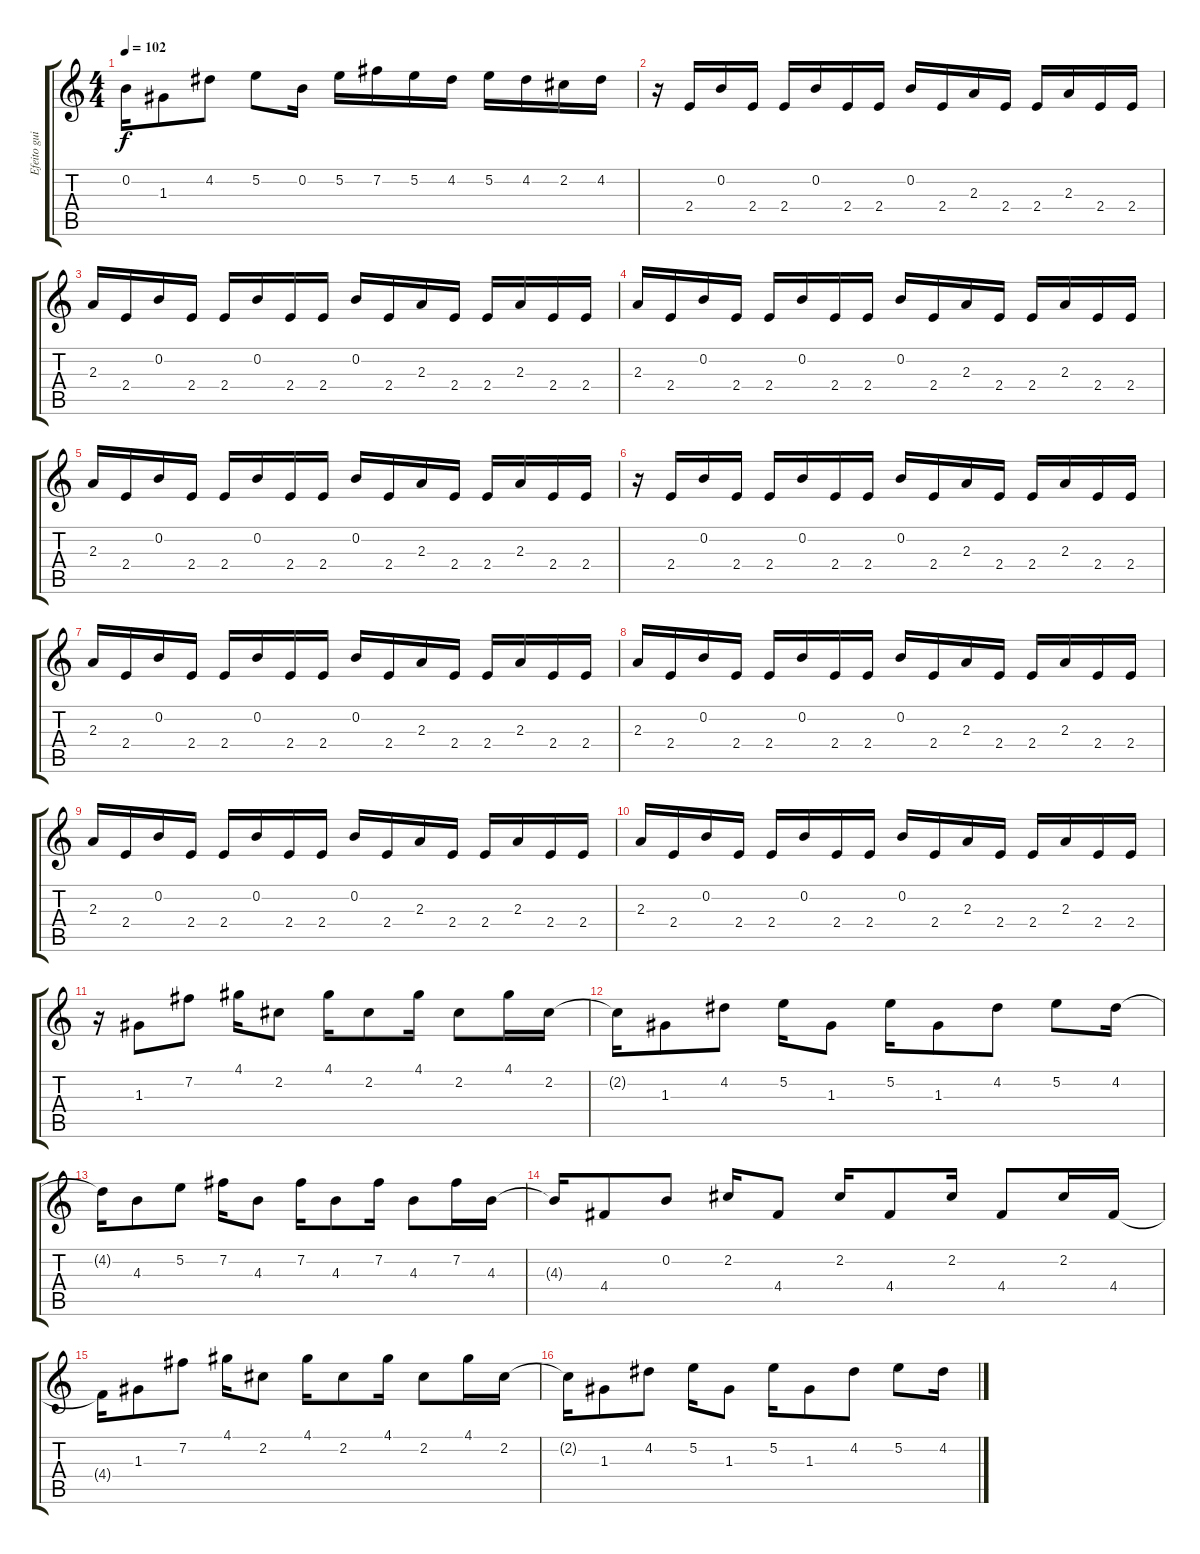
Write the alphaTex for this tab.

\track ("Efeito guitarra" "Efeito gui") {instrument overdrivenguitar}
\staff {score tabs}
\tuning (E4 B3 G3 D3 A2 E2) {hide}
\ts (4 4)
\tempo 102
\clef g2
\ks c
0.2.16{dy f} 1.3.8 4.2.8 5.2.8 0.2.16 5.2.16 7.2.16 5.2.16 4.2.16 5.2.16 4.2.16 2.2.16 4.2.16 |
r.16 2.4.16 0.2.16 2.4.16 2.4.16 0.2.16 2.4.16 2.4.16 0.2.16 2.4.16 2.3.16 2.4.16 2.4.16 2.3.16 2.4.16 2.4.16 |
2.3.16 2.4.16 0.2.16 2.4.16 2.4.16 0.2.16 2.4.16 2.4.16 0.2.16 2.4.16 2.3.16 2.4.16 2.4.16 2.3.16 2.4.16 2.4.16 |
2.3.16 2.4.16 0.2.16 2.4.16 2.4.16 0.2.16 2.4.16 2.4.16 0.2.16 2.4.16 2.3.16 2.4.16 2.4.16 2.3.16 2.4.16 2.4.16 |
2.3.16 2.4.16 0.2.16 2.4.16 2.4.16 0.2.16 2.4.16 2.4.16 0.2.16 2.4.16 2.3.16 2.4.16 2.4.16 2.3.16 2.4.16 2.4.16 |
r.16 2.4.16 0.2.16 2.4.16 2.4.16 0.2.16 2.4.16 2.4.16 0.2.16 2.4.16 2.3.16 2.4.16 2.4.16 2.3.16 2.4.16 2.4.16 |
2.3.16 2.4.16 0.2.16 2.4.16 2.4.16 0.2.16 2.4.16 2.4.16 0.2.16 2.4.16 2.3.16 2.4.16 2.4.16 2.3.16 2.4.16 2.4.16 |
2.3.16 2.4.16 0.2.16 2.4.16 2.4.16 0.2.16 2.4.16 2.4.16 0.2.16 2.4.16 2.3.16 2.4.16 2.4.16 2.3.16 2.4.16 2.4.16 |
2.3.16 2.4.16 0.2.16 2.4.16 2.4.16 0.2.16 2.4.16 2.4.16 0.2.16 2.4.16 2.3.16 2.4.16 2.4.16 2.3.16 2.4.16 2.4.16 |
2.3.16 2.4.16 0.2.16 2.4.16 2.4.16 0.2.16 2.4.16 2.4.16 0.2.16 2.4.16 2.3.16 2.4.16 2.4.16 2.3.16 2.4.16 2.4.16 |
r.16 1.3.8 7.2.8 4.1.16 2.2.8 4.1.16 2.2.8 4.1.16 2.2.8 4.1.16 2.2.16 |
2.2{t}.16 1.3.8 4.2.8 5.2.16 1.3.8 5.2.16 1.3.8 4.2.8 5.2.8 4.2.16 |
4.2{t}.16 4.3.8 5.2.8 7.2.16 4.3.8 7.2.16 4.3.8 7.2.16 4.3.8 7.2.16 4.3.16 |
4.3{t}.16 4.4.8 0.2.8 2.2.16 4.4.8 2.2.16 4.4.8 2.2.16 4.4.8 2.2.16 4.4.16 |
4.4{t}.16 1.3.8 7.2.8 4.1.16 2.2.8 4.1.16 2.2.8 4.1.16 2.2.8 4.1.16 2.2.16 |
2.2{t}.16 1.3.8 4.2.8 5.2.16 1.3.8 5.2.16 1.3.8 4.2.8 5.2.8 4.2.16
